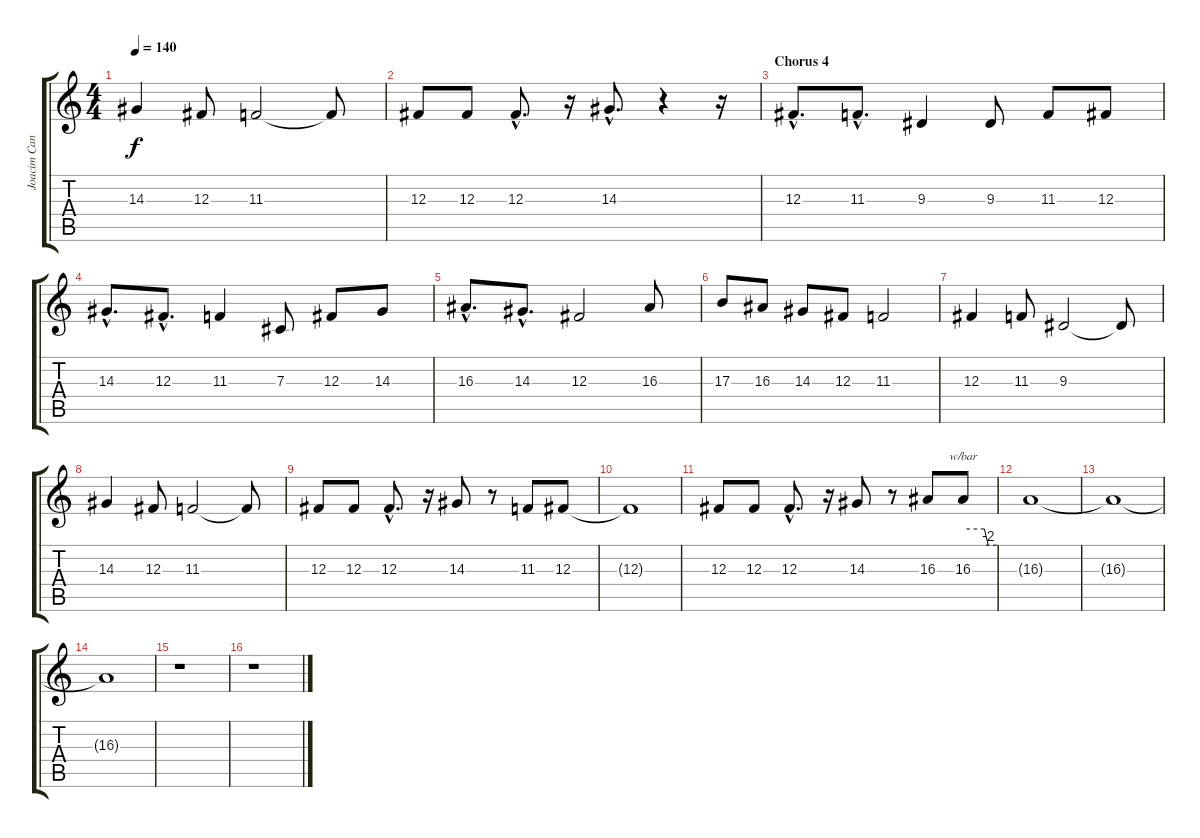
\track ("Joacim Cans :: Vocals" "Joacim Can") {instrument accordion}
\staff {score tabs}
\tuning (Eb4 Bb3 Gb3 Db3 Ab2 Eb2) {hide}
\ts (4 4)
\tempo 140
\clef g2
\ks c
14.3.4{dy f} 12.3.8 11.3.2 11.3{t}.8 |
12.3.8 12.3.8 12.3{hac}.8{d} r.16 14.3{hac}.8{d} r.4 r.16 |
\section ("" "Chorus 4")
12.3{hac}.8{d} 11.3{hac}.8{d} 9.3.4 9.3.8 11.3.8 12.3.8 |
14.3{hac}.8{d} 12.3{hac}.8{d} 11.3.4 7.3.8 12.3.8 14.3.8 |
16.3{hac}.8{d} 14.3{hac}.8{d} 12.3.2 16.3.8 |
17.3.8 16.3.8 14.3.8 12.3.8 11.3.2 |
12.3.4 11.3.8 9.3.2 9.3{t}.8 |
14.3.4 12.3.8 11.3.2 11.3{t}.8 |
12.3.8 12.3.8 12.3{hac}.8{d} r.16 14.3.8 r.8 11.3.8 12.3.8 |
12.3{t}.1 |
12.3.8 12.3.8 12.3{hac}.8{d} r.16 14.3.8 r.8 16.3.8 16.3.8{tbe (custom default 0 0 38 0 45 -8 60 -8)} |
16.3{t}.1 |
16.3{t}.1{volume 0} |
16.3{t}.1 |
r.1 |
r.1
